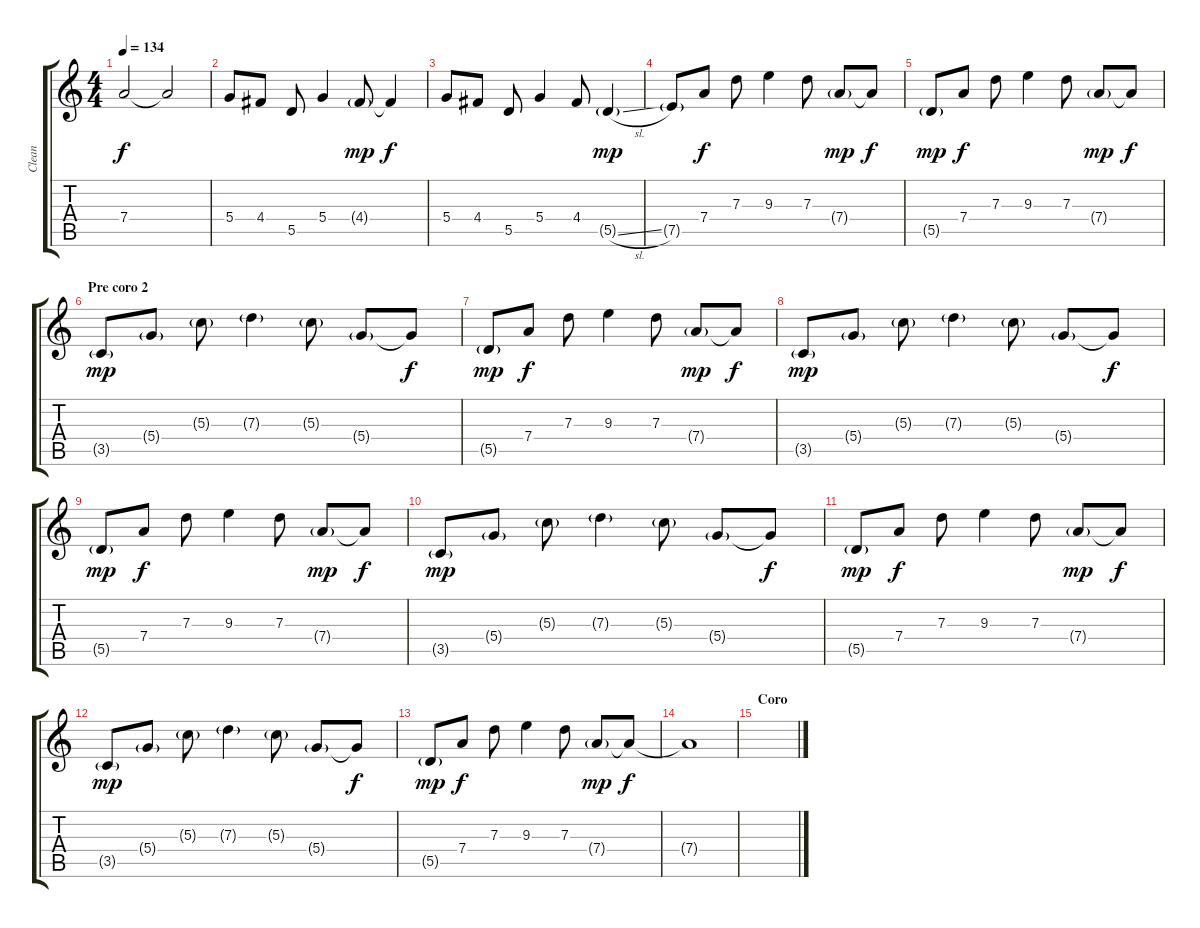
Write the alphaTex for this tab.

\track ("Clean" "Clean") {instrument electricguitarclean}
\staff {score tabs}
\tuning (E4 B3 G3 D3 A2 E2) {hide}
\ts (4 4)
\tempo 134
\clef g2
\ks c
7.4{t}.2{dy f} 7.4{t}.2 |
5.4.8 4.4.8 5.5.8 5.4.4 4.4{g}.8{dy mp} 4.4{t}.4{dy f} |
5.4.8 4.4.8 5.5.8 5.4.4 4.4.8 5.5{sl g}.4{dy mp} |
7.5{g}.8 7.4.8{dy f} 7.3.8 9.3.4 7.3.8 7.4{g}.8{dy mp} 7.4{t}.8{dy f} |
5.5{g}.8{dy mp} 7.4.8{dy f} 7.3.8 9.3.4 7.3.8 7.4{g}.8{dy mp} 7.4{t}.8{dy f} |
\section ("" "Pre coro 2")
3.5{g}.8{dy mp} 5.4{g}.8 5.3{g}.8 7.3{g}.4 5.3{g}.8 5.4{g}.8 5.4{t}.8{dy f} |
5.5{g}.8{dy mp} 7.4.8{dy f} 7.3.8 9.3.4 7.3.8 7.4{g}.8{dy mp} 7.4{t}.8{dy f} |
3.5{g}.8{dy mp} 5.4{g}.8 5.3{g}.8 7.3{g}.4 5.3{g}.8 5.4{g}.8 5.4{t}.8{dy f} |
5.5{g}.8{dy mp} 7.4.8{dy f} 7.3.8 9.3.4 7.3.8 7.4{g}.8{dy mp} 7.4{t}.8{dy f} |
3.5{g}.8{dy mp} 5.4{g}.8 5.3{g}.8 7.3{g}.4 5.3{g}.8 5.4{g}.8 5.4{t}.8{dy f} |
5.5{g}.8{dy mp} 7.4.8{dy f} 7.3.8 9.3.4 7.3.8 7.4{g}.8{dy mp} 7.4{t}.8{dy f} |
3.5{g}.8{dy mp} 5.4{g}.8 5.3{g}.8 7.3{g}.4 5.3{g}.8 5.4{g}.8 5.4{t}.8{dy f} |
5.5{g}.8{dy mp} 7.4.8{dy f} 7.3.8 9.3.4 7.3.8 7.4{g}.8{dy mp} 7.4{t}.8{dy f} |
7.4{t}.1 |
\section ("" "Coro")
